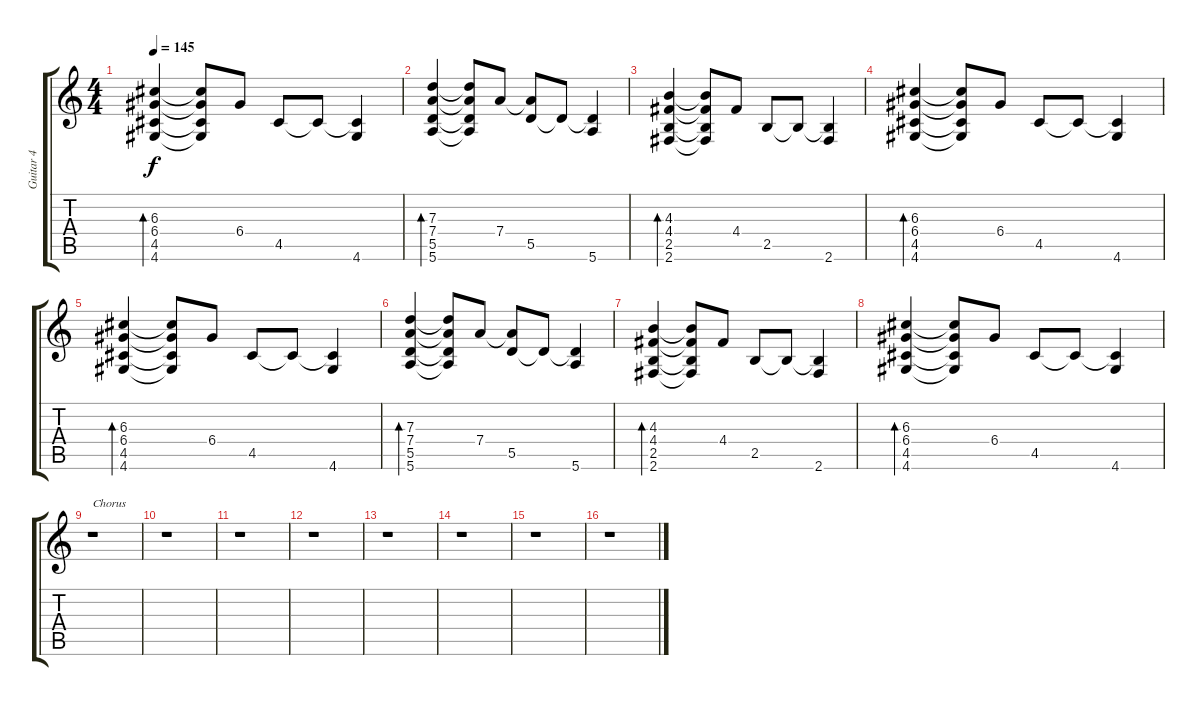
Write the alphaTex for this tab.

\track ("Guitar 4" "Guitar 4") {instrument electricguitarjazz}
\staff {score tabs}
\tuning (E4 B3 G3 D3 A2 E2) {hide}
\ts (4 4)
\tempo 145
\clef g2
\ks c
(6.3 6.4 4.5 4.6).4{bd 480 dy f} (6.3{t} 6.4{t} 4.5{t} 4.6{t}).8 6.4.8 4.5.8 4.5{t}.8 (4.5{t} 4.6).4 |
(7.3 7.4 5.5 5.6).4{bd 480} (7.3{t} 7.4{t} 5.5{t} 5.6{t}).8 7.4.8 (7.4{t} 5.5).8 5.5{t}.8 (5.5{t} 5.6).4 |
(4.3 4.4 2.5 2.6).4{bd 480} (4.3{t} 4.4{t} 2.5{t} 2.6{t}).8 4.4.8 2.5.8 2.5{t}.8 (2.5{t} 2.6).4 |
(6.3 6.4 4.5 4.6).4{bd 480} (6.3{t} 6.4{t} 4.5{t} 4.6{t}).8 6.4.8 4.5.8 4.5{t}.8 (4.5{t} 4.6).4 |
(6.3 6.4 4.5 4.6).4{bd 480} (6.3{t} 6.4{t} 4.5{t} 4.6{t}).8 6.4.8 4.5.8 4.5{t}.8 (4.5{t} 4.6).4 |
(7.3 7.4 5.5 5.6).4{bd 480} (7.3{t} 7.4{t} 5.5{t} 5.6{t}).8 7.4.8 (7.4{t} 5.5).8 5.5{t}.8 (5.5{t} 5.6).4 |
(4.3 4.4 2.5 2.6).4{bd 480} (4.3{t} 4.4{t} 2.5{t} 2.6{t}).8 4.4.8 2.5.8 2.5{t}.8 (2.5{t} 2.6).4 |
(6.3 6.4 4.5 4.6).4{bd 480} (6.3{t} 6.4{t} 4.5{t} 4.6{t}).8 6.4.8 4.5.8 4.5{t}.8 (4.5{t} 4.6).4 |
r.1{txt "Chorus"} |
r.1 |
r.1 |
r.1 |
r.1 |
r.1 |
r.1 |
r.1
